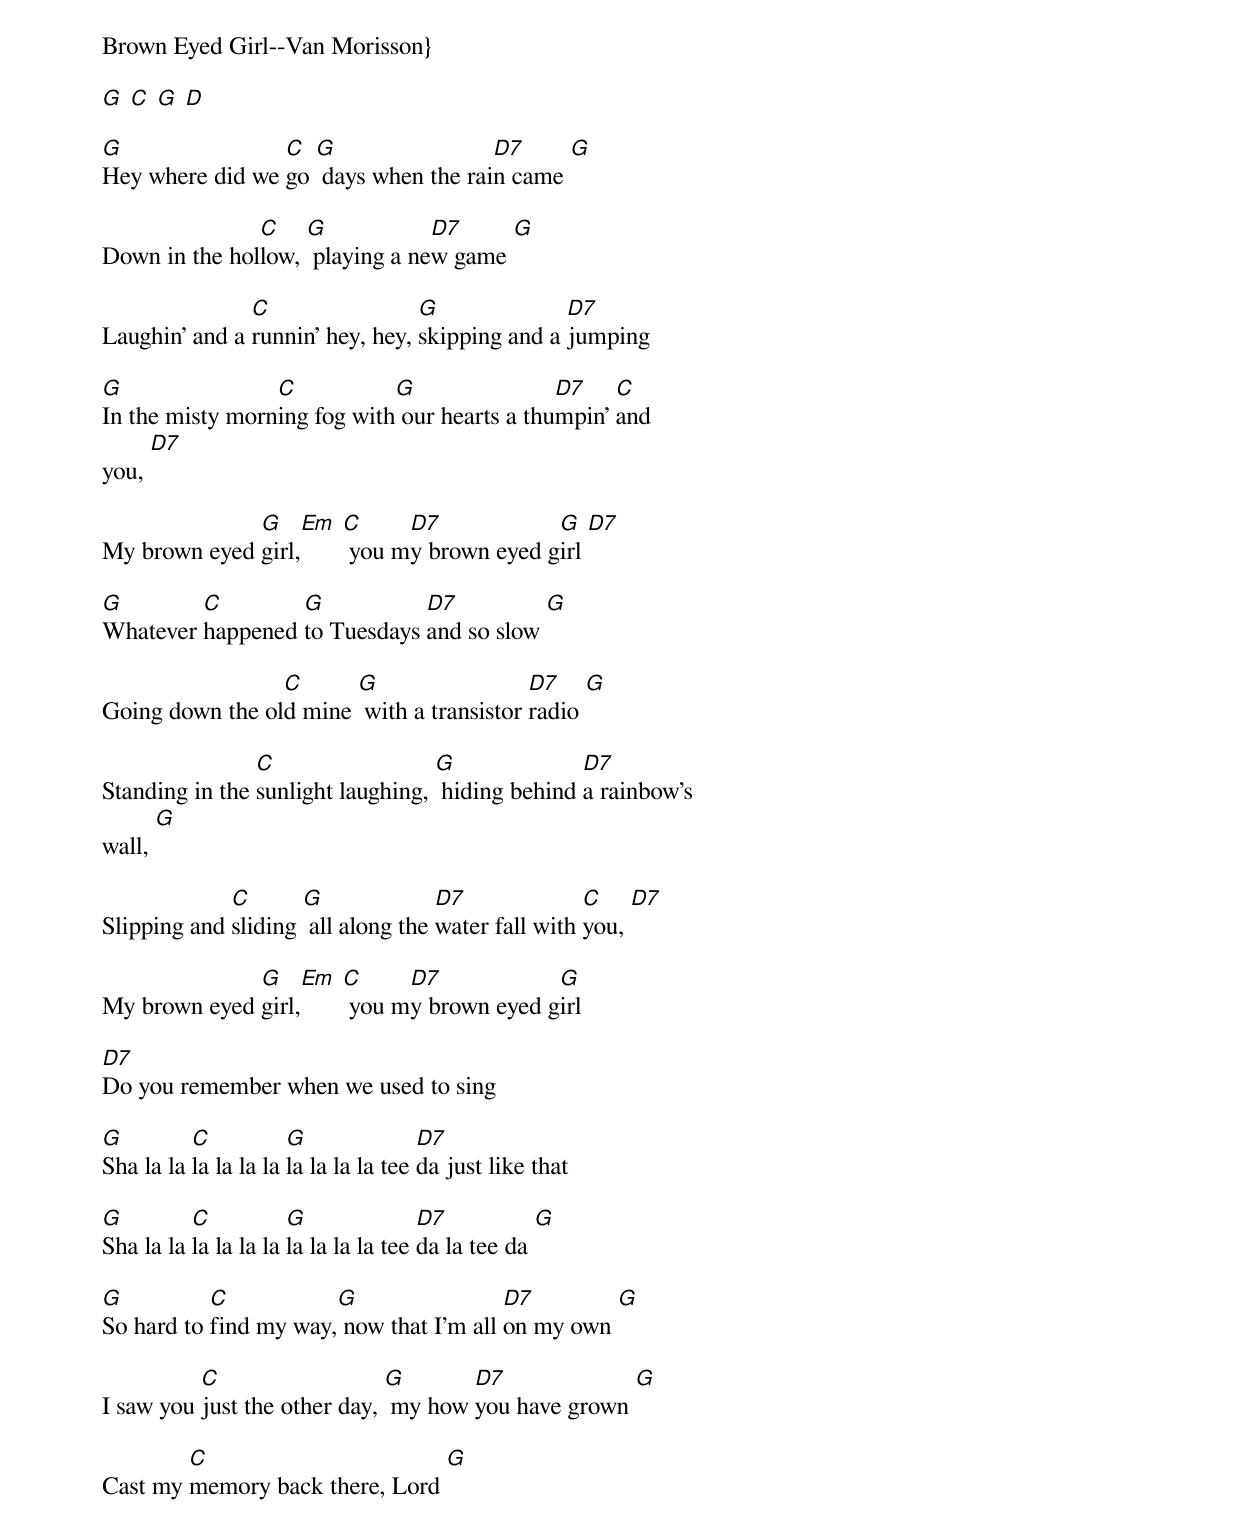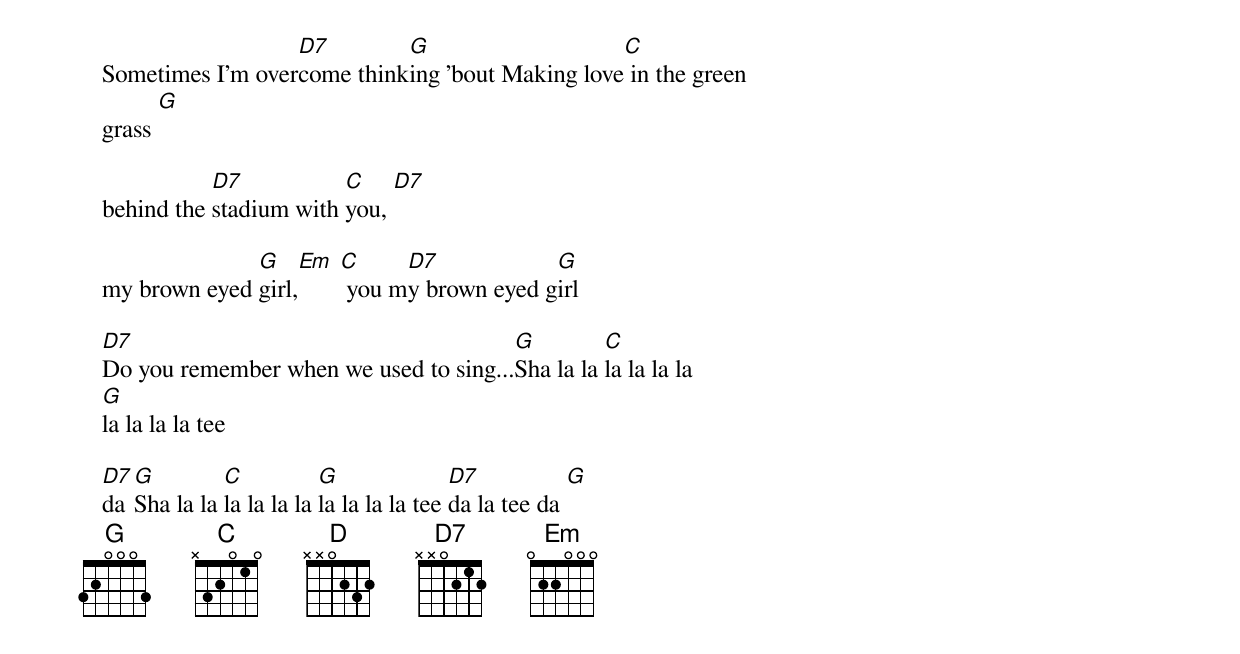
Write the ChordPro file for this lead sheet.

   Brown Eyed Girl--Van Morisson}

   [G] [C] [G] [D]

   [G]Hey where did we [C]go [G] days when the rai[D7]n came [G]

   Down in the hol[C]low, [G] playing a ne[D7]w game [G]

   Laughin' and a [C]runnin' hey, hey, [G]skipping and a [D7]jumping

   [G]In the misty morn[C]ing fog with[G] our hearts a thu[D7]mpin' [C]and
   you, [D7]

   My brown eyed [G]girl,[Em] [C] you m[D7]y brown eyed g[G]irl [D7]

   [G]Whatever [C]happened [G]to Tuesdays [D7]and so slow [G]

   Going down the ol[C]d mine [G] with a transistor [D7]radio [G]

   Standing in the [C]sunlight laughing, [G] hiding behind [D7]a rainbow's
   wall, [G]

   Slipping and [C]sliding [G] all along the [D7]water fall with [C]you, [D7]

   My brown eyed [G]girl,[Em] [C] you m[D7]y brown eyed g[G]irl

   [D7]Do you remember when we used to sing

   [G]Sha la la [C]la la la la [G]la la la la tee [D7]da just like that

   [G]Sha la la [C]la la la la [G]la la la la tee [D7]da la tee da [G]

   [G]So hard to [C]find my way,[G] now that I'm all [D7]on my own [G]

   I saw you [C]just the other day, [G] my how [D7]you have grown [G]

   Cast my [C]memory back there, Lord [G]

   Sometimes I'm over[D7]come think[G]ing 'bout Making love[C] in the green
   grass [G]

   behind the [D7]stadium with [C]you, [D7]

   my brown eyed [G]girl,[Em] [C] you m[D7]y brown eyed g[G]irl

   [D7]Do you remember when we used to sing...[G]Sha la la [C]la la la la
   [G]la la la la tee

   [D7]da [G]Sha la la [C]la la la la [G]la la la la tee [D7]da la tee da [G]
